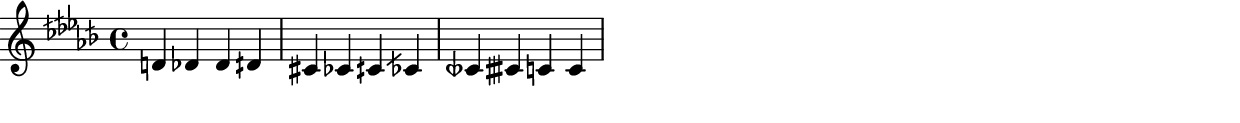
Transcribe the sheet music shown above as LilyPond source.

%% Generated by lilypond-book
%% Options: [exampleindent=10.16\mm,indent=0\mm,line-width=160\mm,paper-height=845.047\pt,paper-width=597.508\pt,papersize='(cons (* 597.508 pt) (* 845.047 pt)),quote]
\include "lilypond-book-preamble.ly"


% ****************************************************************
% Start cut-&-pastable-section
% ****************************************************************

#(ly:set-option 'eps-box-padding 3.000000)



\paper {
  #(set-paper-size '(cons (* 597.508 pt) (* 845.047 pt)))
  indent = 0\mm
  line-width = 160\mm
  % offset the left padding, also add 1mm as lilypond creates cropped
  % images with a little space on the right
  line-width = #(- line-width (* mm  3.000000) (* mm 1))
  line-width = 160\mm - 2.0 * 10.16\mm
  % offset the left padding, also add 1mm as lilypond creates cropped
  % images with a little space on the right
  line-width = #(- line-width (* mm  3.000000) (* mm 1))
}

\layout {
  
}




% ****************************************************************
% ly snippet:
% ****************************************************************
\sourcefilename "snippets/non-traditional-key-signatures.ly"
\sourcefileline 0
%% DO NOT EDIT this file manually; it was automatically
%% generated from the LilyPond Wiki
%% (https://wiki.lilypond.community).
%%
%% Make any changes in the Wiki itself, or in
%% `Documentation/snippets/new/`, then run
%% `scripts/auxiliar/makelsr.pl`.
%%
%% This file is in the public domain.

\version "2.24.0"

\header {
%% Translation of GIT committish: f11513f36c131dab18338d6a3a729e24a927150d
  texidocja = "
広く使われている @code{\\key} コマンドは、@code{Staff} コンテキストの
@code{keyAlterations} をセットしています。@c
非標準な調号を作成するには、このプロパティを直接セットします。

コマンドの形式は以下のようなリストです:

@code{ \\set Staff.keyAlterations = #`(((octave . step) . alter) ((octave
. step) . alter) ...) } 

が構文です。リストの各要素について、@code{octave} がオクターブを指定し
(0 がミドル C からその上の B まで)、@code{step} はオクターブ内の@c
音階 (0 が C, 6 が B)、@code{alter} が @code{,SHARP ,FLAT ,DOUBLE-SHARP}
などです。

または、各要素についてより簡潔な形式があり、@c
@code{(step . alter)} は全てのオクターブに対して変化記号が適用されます。@c
@qq{シャープ} が 100 セントではない微分音のスケールでは、@code{alter}
を 200 セントの全音を 1 とした数値で指定できます。
"
  doctitleja = "非伝統的な調号"

%% Translation of GIT committish: 2f3474d9af596d677ed5b7ce720ae4d0954a6b51
  texidocit = "
Il comando @code{\\key} comunemente usato imposta la proprietà
@code{keyAlterations} del contesto @code{Staff}.
Per creare armature di chiave non standard, tale proprietà va
impostata esplicitamente.

Il formato di questo comando è una lista:

@code{\\set Staff.keyAlterations = #`(((ottava . grado) . alterazione) ((ottava
. grado) . alterazione) ...)}

dove, per ogni elemento della lista, @code{ottava} indica l'ottava (0 è
l'ottava dal Do centrale al Si precedente), @code{grado} indica la nota
all'interno dell'ottava (0 significa Do e 6 significa Si) e @code{alterazione}
può essere @code{,SHARP ,FLAT ,DOUBLE-SHARP} etc.

Altrimenti, usando il formato breve per ogni elemento della lista,
@code{(grado . alterazione)}, ciò indica che la stessa alterazione deve
essere presente in tutte le ottave. Per le scale microtonalidove un
@qq{diesis} non è 100 centesimi, @code{alterazione} si riferisce alla
proporzione di un duecentesimo di tono intero.

"
  doctitleit = "Armature di chiave non tradizionali"

%% Translation of GIT committish: c043783aac6c35926d633aa2daf60ed4f2e7ca7a
  texidocfr = "
La commande @code{\\key} détermine la propriété @code{keyAlterations} d'un
contexte @code{Staff}.

Des armures inhabituelles peuvent être spécifiées en modifiant
directement cette propriété. Il s'agit en l'occurrence de définir une
liste :

@example
\\set Staff.keyAlterations =
  #`(((@var{octave} . @var{pas}) . @var{altération}) ((@var{octave} . @var{pas}) . @var{altération}) @dots{})
@end example

@noindent
dans laquelle, et pour chaque élément, @var{octave} spécifie l'octave
(0 pour celle allant du do médium au si supérieur), @var{pas} la note
dans cette octave (0 pour do et 6 pour si), et @var{altération} sera
@code{,SHARP} ou @code{,FLAT} ou @code{,DOUBLE-SHARP}, etc. (attention à
la virgule en préfixe).

Une formulation abrégée -- @code{(@var{pas} . @var{altération})} --
signifie que l'altération de l'élément en question sera valide quelle
que soit l'octave.

En ce qui concerne les gammes microtonales dans lesquelles un
« dièse » n'est pas d'un centième, @var{altération} se réfère à un
deux-centième de ton entier.
"

  doctitlefr = "Armures inhabituelles"

%% Translation of GIT committish: af28c5f89c915fdf795739a1e2dd437c726d7f61
  doctitlees = "Armaduras de tonalidad no tradicionales"
  texidoces = "
La muy utilizada instrucción @code{\\key} establece la propiedad
@code{keyAlterations} dentro del contexto @code{Staff}.

Para crear armaduras de tonalidad no estándar, ajuste esta
propiedad directamente. El formato de esta instrucción es una
lista:

@example
\\set Staff.keyAlterations =
  #`(((@var{octava} . @var{paso}) . @var{alteración}) ((@var{octava} . @var{paso}) . @var{alteración}) ...)
@end example

donde, para cada elemento dentro de la lista, @var{octava}
especifica la octava (siendo@tie{}cero la octava desde el
Do@tie{}central hasta el Si por encima), @var{paso} especifica la
nota dentro de la octava (cero@tie{}significa@tie{}Do y
6@tie{}significa@tie{}Si), y @var{alteración} es @code{SHARP},
@code{FLAT} o @code{DOUBLE-SHARP}, etc., precedido de una coma.

De forma alternativa, podemos usar el formato más conciso
@code{(@var{paso} . @var{alteración})} para cada elemento de la
lista si se usa la misma alteración en todas las octavas.

Para escalas microtonales en las que un @qq{sostenido} no son 100
cents, @var{alteración} se refiere a la proporción de un tono
entero de 200 cents.
"

%% Translation of GIT committish: 0a868be38a775ecb1ef935b079000cebbc64de40
  doctitlede = "Untypische Tonarten"
  texidocde = "
Der üblicherweise benutzte @code{\\key}-Befehl setzt die
@code{keySignature}-Eigenschaft im @code{Staff}-Kontext.

Um untypische Tonartenvorzeichen zu erstellen, muss man diese Eigenschaft
direkt setzen.  Das Format für den Befehl ist eine Liste: @code{ \\set
Staff.keySignature = #`(((Oktave . Schritt) . Alteration) ((Oktave
. Schritt) . Alteration) ...)} wobei für jedes Element in der Liste
@code{Oktave} die Oktave angibt (0@tie{}ist die Oktave vom
eingestrichenen@tie{}C bis zum eingestrichenen@tie{}H), @code{Schritt} gibt
die Note innerhalb der Oktave an (0@tie{}heißt@tie{}C und
6@tie{}heißt@tie{}H), und @code{Alteration} ist @code{,SHARP ,FLAT
,DOUBLE-SHARP} usw.  (Beachte das beginnende Komma.)

Alternativ kann auch jedes Element der Liste mit dem allgemeineren Format
@code{(Schritt . Alteration)} gesetzt werden, wobei dann die Einstellungen
für alle Oktaven gelten.

Hier ein Beispiel einer möglichen Tonart für eine Ganztonleiter:
"

%% Translation of GIT committish: 01cf27b0b2ef4625b7b7f023848df87bb1e4e382
  doctitleca = "Armadures de tonalitat no tradicional"
  texidocca = "
La molt utilitzada ordre @code{\\key} estableix la propietat
@code{keyAlterations}, dins del context @code{Staff}.

Per crear armadures de tonalitat no estàndard, ajusteu aquesta
propietat directament.  El format d'aquesta ordre és una llista:

@code{\\set Staff.keyAlterations = #`(((octava . pas) . alteració)}
on, per cada element dins de la llista @code{octava} especifica
l'octava (sent@tie{}zero l'octava des del Do@tie{}central fins al
Si per sobre), @code{pas} especifica la nota dins de l'octava
(zero@tie{}significa@tie{}Do i 6@tie{}significa@tie{}Si), i
@code{alteració} és @code{,SHARP ,FLAT ,DOUBLE-SHARP}
etc. (observeu la coma precedent).

De forma alternativa, per a cada element de la llista l'ús del
format més concís @code{(pas. alteració)} especifica que la
mateixa alteració ha d'estar en totes les octaves.

Vet aquí un exemple d'una possible armadura per generar una escala
exàtona:
"

  categories = "Contemporary notation, Pitches, Really cool, Staff
                notation"

  texidoc = "
The commonly used @code{\\key} command sets the @code{keyAlterations}
property, in the @code{Staff} context.

To create non-standard key signatures, set this property directly. The
format of this command is a list:

@example
\\set Staff.keyAlterations =
  #`(((@var{octave} . @var{step}) . @var{alter}) ((@var{octave} . @var{step}) . @var{alter}) ...)
@end example

where, for each element in the list, @var{octave} specifies the
octave (0@tie{}being the octave from middle@tie{}C to the B above),
@var{step} specifies the note within the octave
(0@tie{}means@tie{}C and 6@tie{}means@tie{}B), and @var{alter} is
one of @code{SHARP}, @code{FLAT}, @code{DOUBLE-SHARP}, etc., preceded
by a comma.

Alternatively, you can use the more concise format
@code{(@var{step} . @var{alter})} for each item in the list
if the same alterations are used in all octaves.

For microtonal scales where a @qq{sharp} is not 100 cents,
@var{alter} refers to the alteration as a proportion of a 200-cent
whole tone.
"

  doctitle = "Non-traditional key signatures"
} % begin verbatim


\include "arabic.ly"

\relative do' {
  \set Staff.keyAlterations = #`((0 . ,SEMI-FLAT)
                                 (1 . ,SEMI-FLAT)
                                 (2 . ,FLAT)
                                 (5 . ,FLAT)
                                 (6 . ,SEMI-FLAT))
  % \set Staff.extraNatural = ##f
  re reb \dwn reb resd
  dod dob dosd \dwn dob |
  dobsb dodsd do do |
}



% ****************************************************************
% end ly snippet
% ****************************************************************
